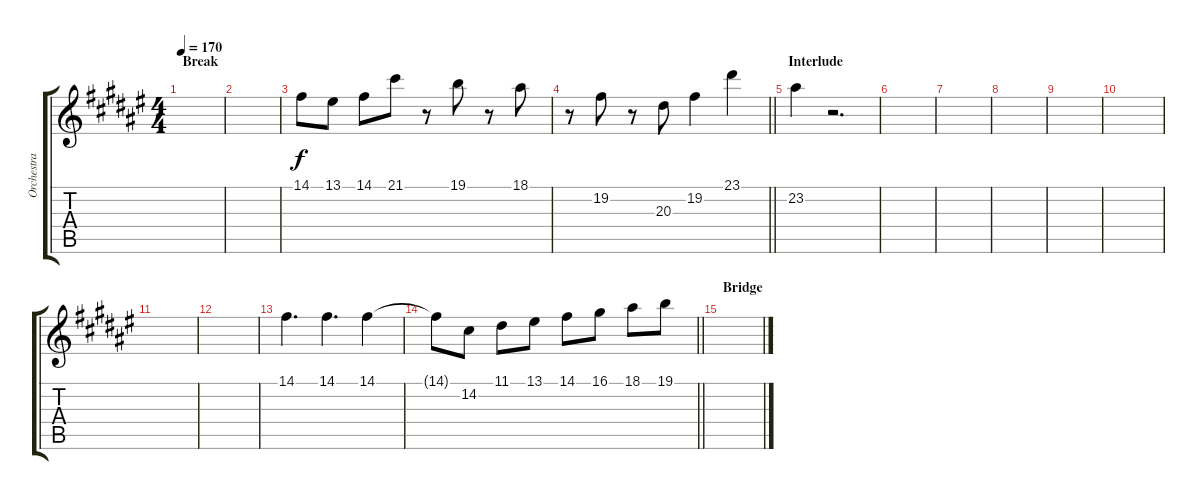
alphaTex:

\track ("Orchestra Hit" "Orchestra ") {instrument orchestrahit}
\staff {score tabs}
\tuning (E4 B3 G3 D3 A2 E2) {hide}
\ts (4 4)
\section ("" "Break")
\tempo 170
\clef g2
\ks f#
|
|
14.1.8 13.1.8 14.1.8 21.1.8 r.8 19.1.8 r.8 18.1.8 |
\barLineRight lightlight
r.8 19.2.8 r.8 20.3.8 19.2.4 23.1.4 |
\section ("" "Interlude")
23.2.4 r.2{d} |
|
|
|
|
|
|
|
14.1.4{d} 14.1.4{d} 14.1.4 |
\barLineRight lightlight
14.1{t}.8 14.2.8 11.1.8 13.1.8 14.1.8 16.1.8 18.1.8 19.1.8 |
\section ("" "Bridge")
